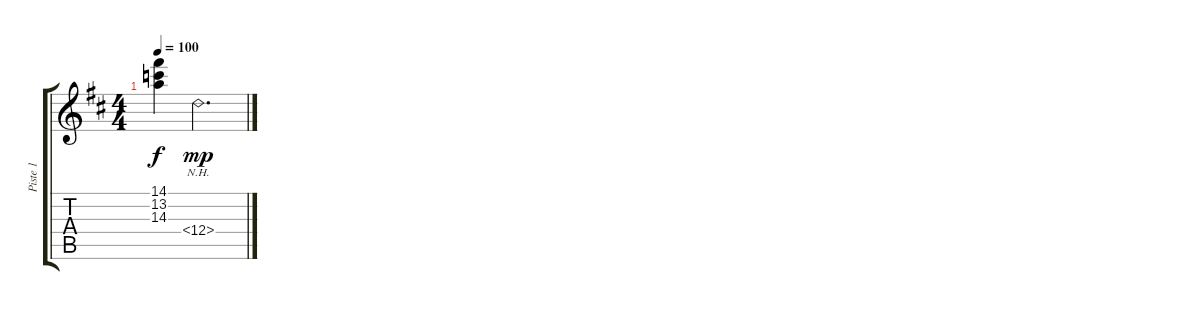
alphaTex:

\track ("Piste 1" "Piste 1") {instrument acousticguitarnylon}
\staff {score tabs}
\tuning (E4 B3 G3 D3 A2 E2) {hide}
\ts (4 4)
\tempo 100
\clef g2
\ks d
(14.1{t} 13.2{t} 14.3{t}).4{dy f} 12.4{nh}.2{d dy mp}
